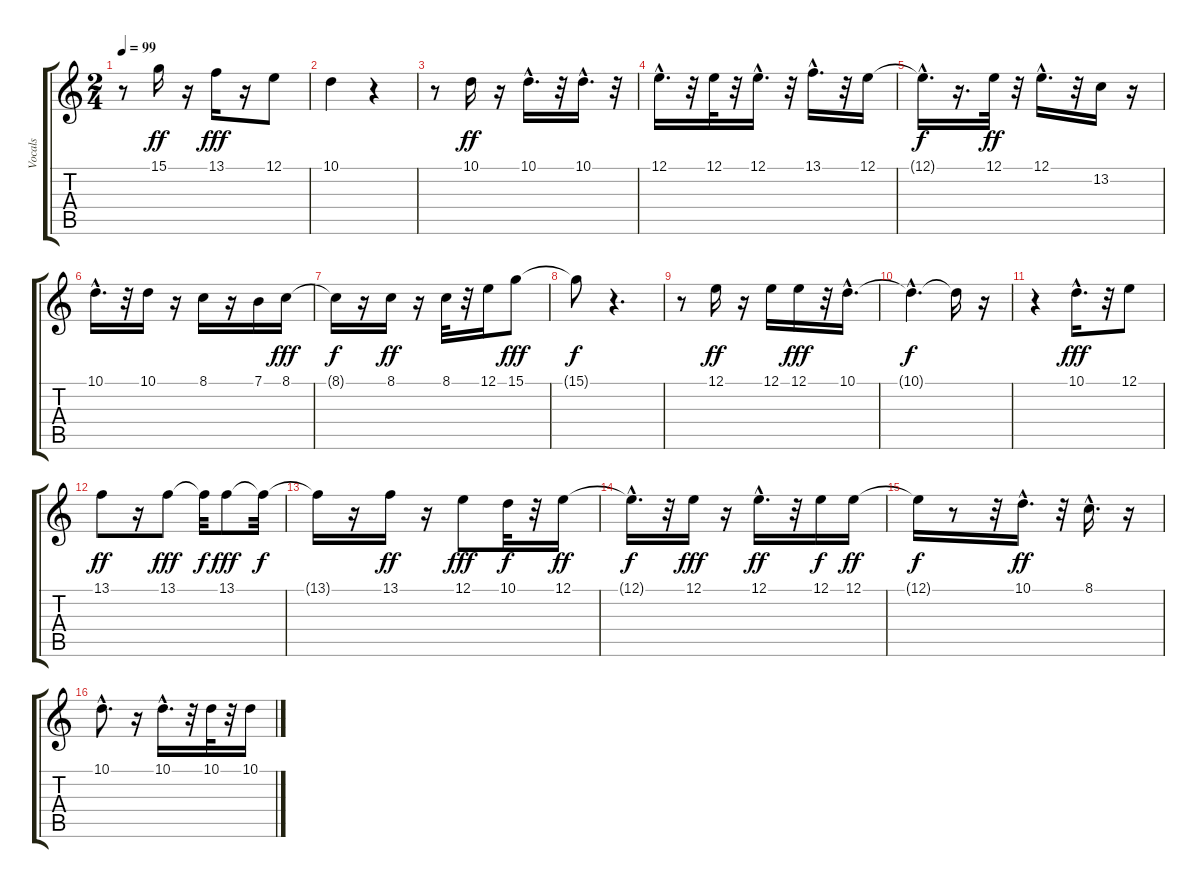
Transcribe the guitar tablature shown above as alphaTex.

\track ("Vocals" "Vocals") {instrument harmonica}
\staff {score tabs}
\tuning (E4 B3 G3 D3 A2 E2) {hide}
\ts (2 4)
\tempo 99
\clef g2
\ks c
r.8{dy fff} 15.1.16{dy ff} r.16 13.1.16{dy fff} r.16 12.1.8 |
10.1.4 r.4 |
r.8 10.1.16{dy ff} r.16 10.1{hac}.16{d} r.32 10.1{hac}.16{d} r.32 |
12.1{hac}.16{d} r.32 12.1.32 r.32 12.1{hac}.16{d} r.32 13.1{hac}.16{d} r.32 12.1.16 |
12.1{hac t}.16{d dy f} r.16{d} 12.1.32{dy ff} r.32 12.1{hac}.16{d} r.32 13.2.16 r.16 |
10.1{hac}.16{d} r.32 10.1.16 r.16 8.1.16 r.16 7.1.16 8.1.16{dy fff} |
8.1{t}.16{dy f} r.16 8.1.16{dy ff} r.16 8.1.32 r.32 12.1.16 15.1.8{dy fff} |
15.1{t}.8{dy f} r.4{d} |
r.8 12.1.16{dy ff} r.16 12.1.16 12.1.16{dy fff} r.32 10.1{hac}.16{d} |
10.1{hac t}.4{d dy f} 10.1{t}.16 r.16 |
r.4 10.1{hac}.16{d dy fff} r.32 12.1.8 |
13.1.8{dy ff} r.16 13.1.8{dy fff} 13.1{t}.32{dy f} 13.1.8{dy fff} 13.1{t}.32{dy f} |
13.1{t}.16 r.16 13.1.16{dy ff} r.16 12.1.8{dy fff} 10.1.32{dy f} r.32 12.1.16{dy ff} |
12.1{hac t}.16{d dy f} r.32 12.1.16{dy fff} r.16 12.1{hac}.16{d dy ff} r.32 12.1.16{dy f} 12.1.16{dy ff} |
12.1{t}.16{dy f} r.8 r.32 10.1{hac}.16{d dy ff} r.32 8.1{hac}.16{d} r.16 |
10.1{hac}.8{d} r.16 10.1{hac}.16{d} r.32 10.1.32 r.32 10.1.16
